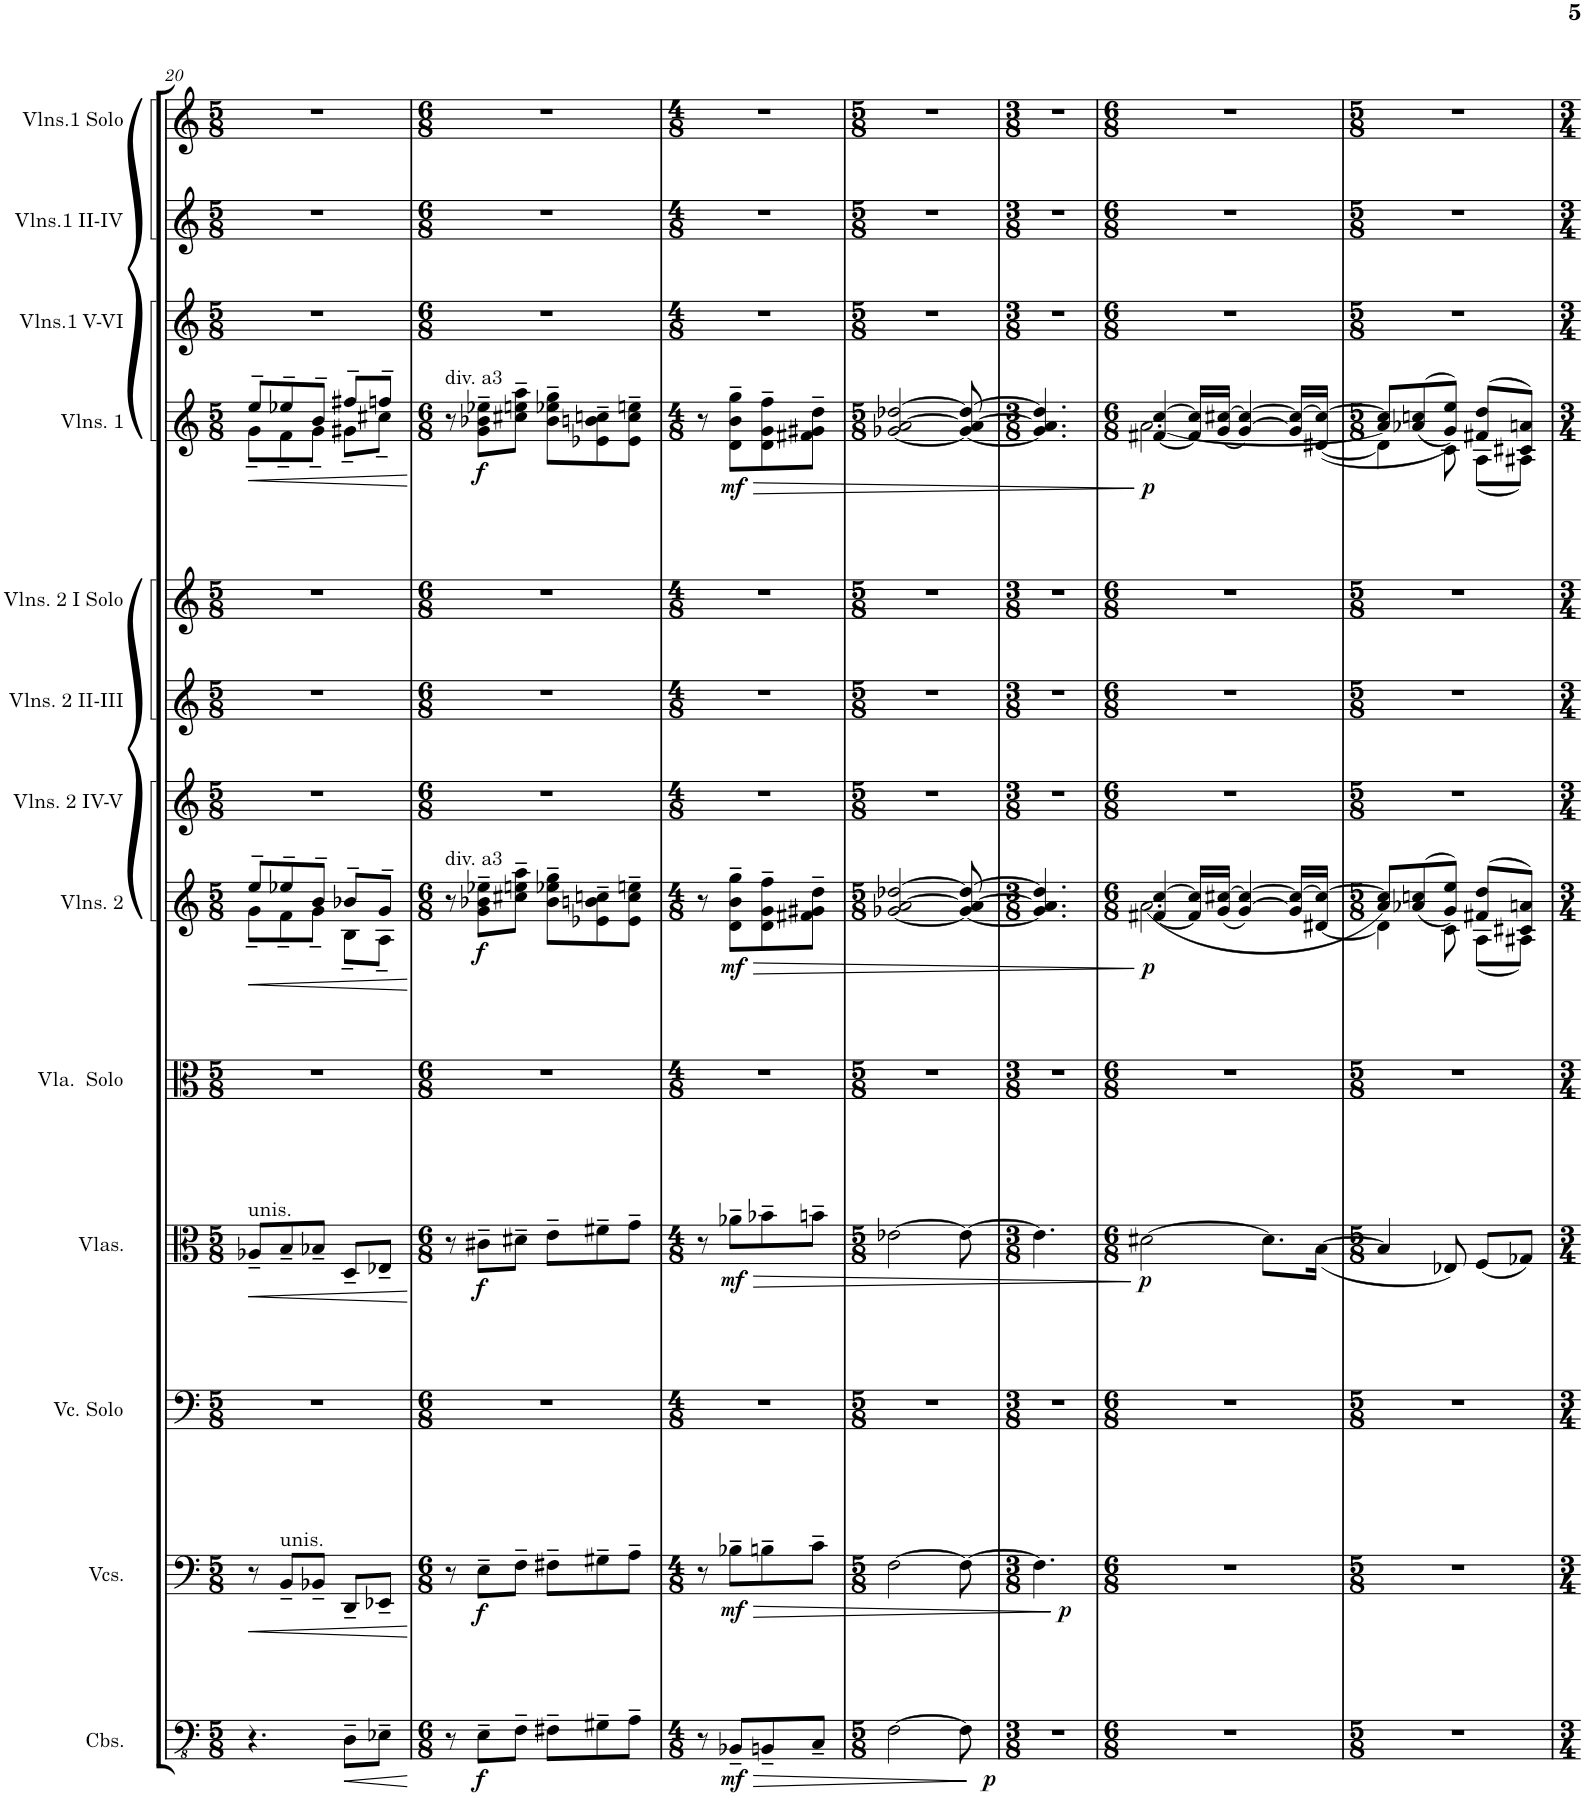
**kern	**dynam	**kern	**dynam	**kern	**kern	**dynam	**kern	**kern	**dynam	**kern	**kern	**kern	**kern	**dynam	**kern	**kern	**kern
*part13	*part13	*part12	*part12	*part11	*part10	*part10	*part9	*part8	*part8	*part7	*part6	*part5	*part4	*part4	*part3	*part2	*part1
*staff13	*staff13	*staff12	*staff12	*staff11	*staff10	*staff10	*staff9	*staff8	*staff8	*staff7	*staff6	*staff5	*staff4	*staff4	*staff3	*staff2	*staff1
*I"Contrabasses	*	*I"Violoncellos	*	*I"Violoncello Solo	*I"Violas	*	*I"Viola Solo	*I"Violins 2	*	*I"Violins 2 IV-V	*I"Violins 2 II-III	*I"Violins 2 I Solo	*I"Violins 1	*	*I"Violins V-VI	*I"Violins 1 II-IV	*I"Violins 1 Solo
*I'Cbs.	*	*I'Vcs.	*	*I'Vc. Solo	*I'Vlas.	*	*I'Vla.  Solo	*I'Vlns. 2	*	*I'Vlns. 2 IV-V	*I'Vlns. 2 II-III	*I'Vlns. 2 I Solo	*I'Vlns. 1	*	*I'Vlns.1 V-VI	*I'Vlns.1 II-IV	*I'Vlns.1 Solo
!!LO:PB:g=z
*clefFv4	*	*clefF4	*	*clefF4	*clefC3	*	*clefC3	*clefG2	*	*clefG2	*clefG2	*clefG2	*clefG2	*	*clefG2	*clefG2	*clefG2
*k[]	*	*k[]	*	*k[]	*k[]	*	*k[]	*k[]	*	*k[]	*k[]	*k[]	*k[]	*	*k[]	*k[]	*k[]
*M5/8	*	*M5/8	*	*M5/8	*M5/8	*	*M5/8	*M5/8	*	*M5/8	*M5/8	*M5/8	*M5/8	*	*M5/8	*M5/8	*M5/8
=20	=20	=20	=20	=20	=20	=20	=20	=20	=20	=20	=20	=20	=20	=20	=20	=20	=20
!	!	!	!	!	!LO:TX:a:t=unis.	!	!	!	!	!	!	!	!	!	!	!	!
!	!	!	!LO:HP:b	!	!	!LO:HP:b	!	!	!LO:HP:b	!	!	!	!	!LO:HP:b	!	!	!
*	*	*	*	*	*	*	*	*^	*	*	*	*	*^	*	*	*	*
4.r	.	8r	<	8%5r	8A-X~/L	<	8%5r	8ee~/L	8g~\L	<	8%5r	8%5r	8%5r	8ee~/L	8g~\L	<	8%5r	8%5r	8%5r
!	!	!LO:TX:a:t=unis.	!	!	!	!	!	!	!	!	!	!	!	!	!	!	!	!	!
.	.	8BB~/L	.	.	8B~/	.	.	8ee-X~/	8f~\	.	.	.	.	8ee-X~/	8f~\	.	.	.	.
.	.	8BB-X~/J	.	.	8B-X~/J	.	.	8b~/J	8g~\J	.	.	.	.	8b~/J	8g~\J	.	.	.	.
!	!LO:HP:b	!	!	!	!	!	!	!	!	!	!	!	!	!	!	!	!	!	!
8DD~\L	<	8DD~/L	.	.	8D~/L	.	.	8b-X~/L	8B~\L	.	.	.	.	8ff#X~/L	8g#X~\L	.	.	.	.
8EE-X~\J	.	8EE-X~/J	.	.	8E-X~/J	.	.	8g~/J	8A~\J	.	.	.	.	8ffn~/J	8cc#X~\J	.	.	.	.
*	*	*	*	*	*	*	*	*v	*v	*	*	*	*	*v	*v	*	*	*	*
.	[	.	[	.	.	[	.	.	[	.	.	.	.	[	.	.	.
=21	=21	=21	=21	=21	=21	=21	=21	=21	=21	=21	=21	=21	=21	=21	=21	=21	=21
*M6/8	*	*M6/8	*	*M6/8	*M6/8	*	*M6/8	*M6/8	*	*M6/8	*M6/8	*M6/8	*M6/8	*	*M6/8	*M6/8	*M6/8
!	!	!	!	!	!	!	!	!	!	!	!	!	!LO:TX:a:t=div. a3	!	!	!	!
!	!	!	!	!	!	!	!	!LO:TX:a:t=div. a3	!	!	!	!	!	!	!	!	!
8r	.	8r	.	2.r	8r	.	2.r	8r	.	2.r	2.r	2.r	8r	.	2.r	2.r	2.r
!	!LO:DY:b	!	!LO:DY:b	!	!	!LO:DY:b	!	!	!LO:DY:b	!	!	!	!	!LO:DY:b	!	!	!
8EE~\L	f	8E~\L	f	.	8c#X~\L	f	.	8g\~ 8b-X\~ 8ee-X\~L	f	.	.	.	8g\~ 8b-X\~ 8ee-X\~L	f	.	.	.
8FF~\J	.	8F~\J	.	.	8d#X~\J	.	.	8cc#X\~ 8een\~ 8aa\~J	.	.	.	.	8cc#X\~ 8een\~ 8aa\~J	.	.	.	.
8FF#X~\L	.	8F#X~\L	.	.	8e~\L	.	.	8b-\~ 8ee-X\~ 8gg\~L	.	.	.	.	8b-\~ 8ee-X\~ 8gg\~L	.	.	.	.
8GG#X~\	.	8G#X~\	.	.	8f#X~\	.	.	8e-X\~ 8bn\~ 8ccn\~	.	.	.	.	8e-X\~ 8bn\~ 8ccn\~	.	.	.	.
8AA~\J	.	8A~\J	.	.	8g~\J	.	.	8e-\~ 8cc\~ 8een\~J	.	.	.	.	8e-\~ 8cc\~ 8een\~J	.	.	.	.
=22	=22	=22	=22	=22	=22	=22	=22	=22	=22	=22	=22	=22	=22	=22	=22	=22	=22
*M4/8	*	*M4/8	*	*M4/8	*M4/8	*	*M4/8	*M4/8	*	*M4/8	*M4/8	*M4/8	*M4/8	*	*M4/8	*M4/8	*M4/8
8r	.	8r	.	2r	8r	.	2r	8r	.	2r	2r	2r	8r	.	2r	2r	2r
!	!LO:HP:b	!	!LO:HP:b	!	!	!LO:HP:b	!	!	!LO:HP:b	!	!	!	!	!LO:HP:b	!	!	!
!	!LO:DY:n=1:b	!	!LO:DY:n=1:b	!	!	!LO:DY:n=1:b	!	!	!LO:DY:n=1:b	!	!	!	!	!	!	!	!
8BBB-X~/L	> mf	8B-X~\L	> mf	.	8a-X~\L	> mf	.	8d\~ 8b\~ 8gg\~L	> mf	.	.	.	8d\~ 8b\~ 8gg\~L	>	.	.	.
8BBBn~/	.	8Bn~\	.	.	8b-X~\	.	.	8d\~ 8g\~ 8ff\~	.	.	.	.	8d\~ 8g\~ 8ff\~	.	.	.	.
8CC~/J	.	8c~\J	.	.	8bn~\J	.	.	8f#X\~ 8g#X\~ 8dd\~J	.	.	.	.	8f#X\~ 8g#X\~ 8dd\~J	.	.	.	.
=23	=23	=23	=23	=23	=23	=23	=23	=23	=23	=23	=23	=23	=23	=23	=23	=23	=23
*M5/8	*	*M5/8	*	*M5/8	*M5/8	*	*M5/8	*M5/8	*	*M5/8	*M5/8	*M5/8	*M5/8	*	*M5/8	*M5/8	*M5/8
*^	*	*	*	*	*	*	*	*	*	*	*	*	*	*	*	*	*
[2FF\	2ryy	.	[2F\	.	8%5r	[2e-X\	.	8%5r	[2g-X/ [2a/ [2dd-X/	.	8%5r	8%5r	8%5r	[2g-X/ [2a/ [2dd-X/	.	8%5r	8%5r	8%5r
8FF\]	16ryy	.	8F\_	.	.	8e-\_	.	.	8g-/_ 8a/_ 8dd-/_	.	.	.	.	8g-/_ 8a/_ 8dd-/_	.	.	.	.
!	!	!LO:DY:b	!	!	!	!	!	!	!	!	!	!	!	!	!	!	!	!
.	16ryy	p	.	.	.	.	.	.	.	.	.	.	.	.	.	.	.	.
.	.	]	.	.	.	.	.	.	.	.	.	.	.	.	.	.	.	.
*v	*v	*	*	*	*	*	*	*	*	*	*	*	*	*	*	*	*	*
=24	=24	=24	=24	=24	=24	=24	=24	=24	=24	=24	=24	=24	=24	=24	=24	=24	=24
*M3/8	*	*M3/8	*	*M3/8	*M3/8	*	*M3/8	*M3/8	*	*M3/8	*M3/8	*M3/8	*M3/8	*	*M3/8	*M3/8	*M3/8
*	*	*^	*	*	*	*	*	*	*	*	*	*	*	*	*	*	*
4.r	.	4.F\]	4ryy	.	4.r	4.e-\]	.	4.r	4.g-/] 4.a/] 4.dd-/]	.	4.r	4.r	4.r	4.g-/] 4.a/] 4.dd-/]	.	4.r	4.r	4.r
.	.	.	16ryy	.	.	.	.	.	.	.	.	.	.	.	.	.	.	.
!	!	!	!	!LO:DY:b	!	!	!	!	!	!	!	!	!	!	!	!	!	!
.	.	.	16ryy	p	.	.	.	.	.	.	.	.	.	.	.	.	.	.
.	.	.	.	]	.	.	]	.	.	]	.	.	.	.	]	.	.	.
*	*	*v	*v	*	*	*	*	*	*	*	*	*	*	*	*	*	*	*
=25	=25	=25	=25	=25	=25	=25	=25	=25	=25	=25	=25	=25	=25	=25	=25	=25	=25
*M6/8	*	*M6/8	*	*M6/8	*M6/8	*	*M6/8	*M6/8	*	*M6/8	*M6/8	*M6/8	*M6/8	*	*M6/8	*M6/8	*M6/8
*	*	*^	*	*	*	*	*	*^	*	*	*	*	*^	*	*	*	*
!	!	!	!	!	!	!	!LO:DY:b	!	!	!	!LO:DY:b	!	!	!	!	!	!LO:DY:b	!	!	!
*	*	*v	*v	*	*	*	*	*	*	*	*	*	*	*	*	*	*	*	*	*
2.r	.	2.r	.	2.r	[2d#X\	p	2.r	[<4f#X/ [4cc/	[2.a\	p	2.r	2.r	2.r	[<4f#X/ [4cc/	[2.a\	p	2.r	2.r	2.r
.	.	.	.	.	.	.	.	16f#/] 16cc/]LL	.	.	.	.	.	16f#/] 16cc/]LL	.	.	.	.	.
.	.	.	.	.	.	.	.	(<16g/ [16cc#X/JJ	.	.	.	.	.	(<16g/ [16cc#X/JJ	.	.	.	.	.
.	.	.	.	.	.	.	.	[>4g/ 4cc#/_)	.	.	.	.	.	[>4g/ 4cc#/_)	.	.	.	.	.
.	.	.	.	.	8.d#\L]	.	.	.	.	.	.	.	.	.	.	.	.	.	.
.	.	.	.	.	.	.	.	16g/] 16cc#/_LL	.	.	.	.	.	16g/] 16cc#/_LL	.	.	.	.	.
.	.	.	.	.	(<[16B\Jk	.	.	[<16d#X/ 16cc#/_JJ	.	.	.	.	.	(<[<16d#X/ 16cc#/_JJ	.	.	.	.	.
=26	=26	=26	=26	=26	=26	=26	=26	=26	=26	=26	=26	=26	=26	=26	=26	=26	=26	=26	=26
*M5/8	*	*M5/8	*	*M5/8	*M5/8	*	*M5/8	*M5/8	*	*	*M5/8	*M5/8	*M5/8	*M5/8	*	*	*M5/8	*M5/8	*M5/8
8%5r	.	8%5r	.	8%5r	4B/]	.	8%5r	8a/] 8cc#/]L	4d#\]	.	8%5r	8%5r	8%5r	8a/] 8cc#/]L	4d#\]	.	8%5r	8%5r	8%5r
.	.	.	.	.	.	.	.	(>(<8a-X/ 8ccn/	.	.	.	.	.	(>(<8a-X/ 8ccn/	.	.	.	.	.
.	.	.	.	.	8E-X/)	.	.	8g/ 8ee/J))	8c\	.	.	.	.	8g/ 8ee/J)))	8c\	.	.	.	.
.	.	.	.	.	(8F/L	.	.	(8f#X/ 8dd/L	(8A\L	.	.	.	.	(8f#X/ 8dd/L	(8A\L	.	.	.	.
.	.	.	.	.	8G-X/J)	.	.	8c#X/ 8an/J)	8A#X\J)	.	.	.	.	8c#X/ 8an/J)	8A#X\J)	.	.	.	.
*	*	*	*	*	*	*	*	*v	*v	*	*	*	*	*v	*v	*	*	*	*
=	=	=	=	=	=	=	=	=	=	=	=	=	=	=	=	=	=
*-	*-	*-	*-	*-	*-	*-	*-	*-	*-	*-	*-	*-	*-	*-	*-	*-	*-
